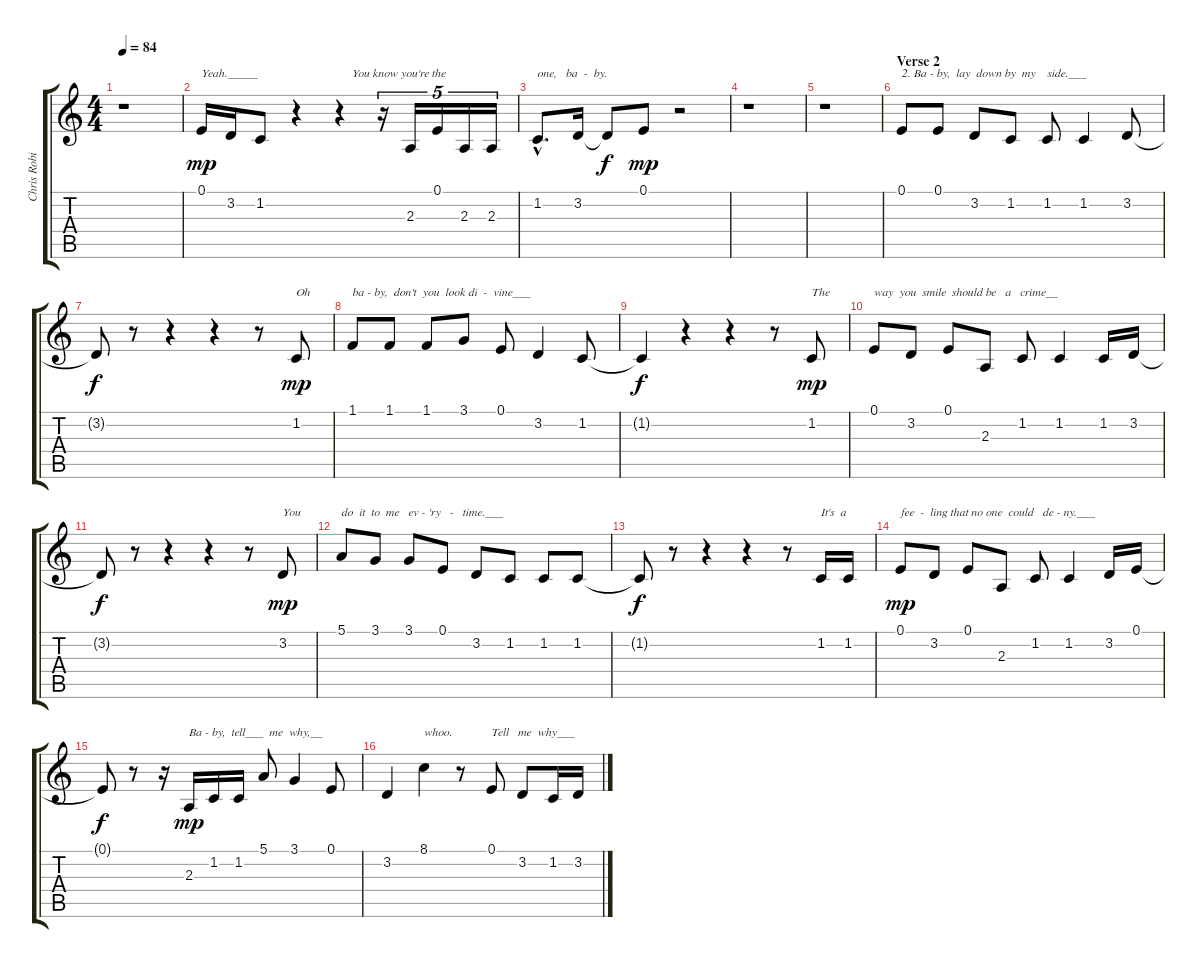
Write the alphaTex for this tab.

\track ("Chris Robinson Voice (Lead)" "Chris Robi") {instrument lead6voice}
\staff {score tabs}
\tuning (E4 B3 G3 D3 A2 E2) {hide}
\ts (4 4)
\tempo 84
\clef g2
\ks c
r.1{dy mf} |
0.1.16{txt "Yeah._____" dy mp} 3.2.16 1.2.8 r.4 r.4{txt "    You know you're the"} r.16{tu (5 4)} 2.3.16{tu (5 4)} 0.1.16{tu (5 4)} 2.3.16{tu (5 4)} 2.3.16{tu (5 4)} |
1.2{hac}.8{d txt "one,   ba  -  by."} 3.2.16 3.2{t}.8{dy f} 0.1.8{dy mp} r.2 |
r.1 |
r.1 |
\section ("" "Verse 2")
0.1.8{txt "2. Ba - by,  lay  down by  my    side.___"} 0.1.8 3.2.8 1.2.8 1.2.8 1.2.4 3.2.8 |
3.2{t}.8{dy f} r.8 r.4 r.4 r.8 1.2.8{txt "Oh" dy mp} |
1.1.8{txt "ba - by,  don't  you  look di  -  vine___"} 1.1.8 1.1.8 3.1.8 0.1.8 3.2.4 1.2.8 |
1.2{t}.4{dy f} r.4 r.4 r.8 1.2.8{txt "The" dy mp} |
0.1.8{txt "way  you  smile  should be   a   crime__"} 3.2.8 0.1.8 2.3.8 1.2.8 1.2.4 1.2.16 3.2.16 |
3.2{t}.8{dy f} r.8 r.4 r.4 r.8 3.2.8{txt "You" dy mp} |
5.1.8{txt "do  it  to  me   ev - 'ry   -   time.___"} 3.1.8 3.1.8 0.1.8 3.2.8 1.2.8 1.2.8 1.2.8 |
1.2{t}.8{dy f} r.8 r.4 r.4 r.8 1.2.16{txt "It's  a"} 1.2.16 |
0.1.8{txt "fee  -  ling that no one  could   de - ny.___" dy mp} 3.2.8 0.1.8 2.3.8 1.2.8 1.2.4 3.2.16 0.1.16 |
0.1{t}.8{dy f} r.8 r.16 2.3.16{txt "Ba - by,  tell___  me  why,__" dy mp} 1.2.16 1.2.16 5.1.8 3.1.4 0.1.8 |
3.2.4 8.1.4{txt "whoo."} r.8 0.1.8{txt "Tell   me  why___"} 3.2.8 1.2.16 3.2.16
